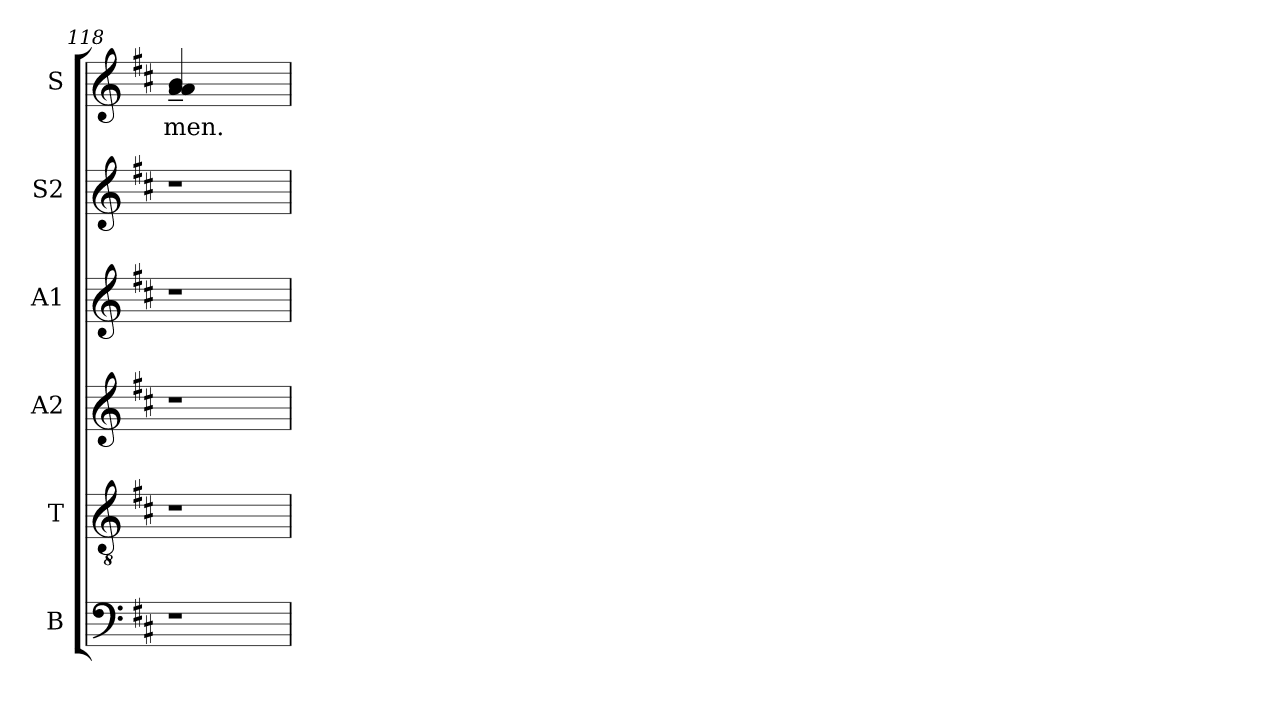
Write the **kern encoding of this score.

**kern	**kern	**kern	**kern	**kern	**kern	**text
*part6	*part5	*part4	*part3	*part2	*part1	*part1
*staff6	*staff5	*staff4	*staff3	*staff2	*staff1	*staff1
*I"B	*I"T	*I"A2	*I"A1	*I"S2	*I"S	*
*I'B	*I'T	*I'A2	*I'A1	*I'S2	*I'S1	*
*clefF4	*clefGv2	*clefG2	*clefG2	*clefG2	*clefG2	*
*k[f#c#]	*k[f#c#]	*k[f#c#]	*k[f#c#]	*k[f#c#]	*k[f#c#]	*
*D:	*D:	*D:	*D:	*D:	*D:	*
=118	=118	=118	=118	=118	=118	=118
!	!	!	!	!	!	!LO:LY:b
1r	1r	1r	1r	1r	4a/~< 4a/~< 4b/~<	men.
.	.	.	.	.	2.ryy	.
=	=	=	=	=	=	=
*-	*-	*-	*-	*-	*-	*-
